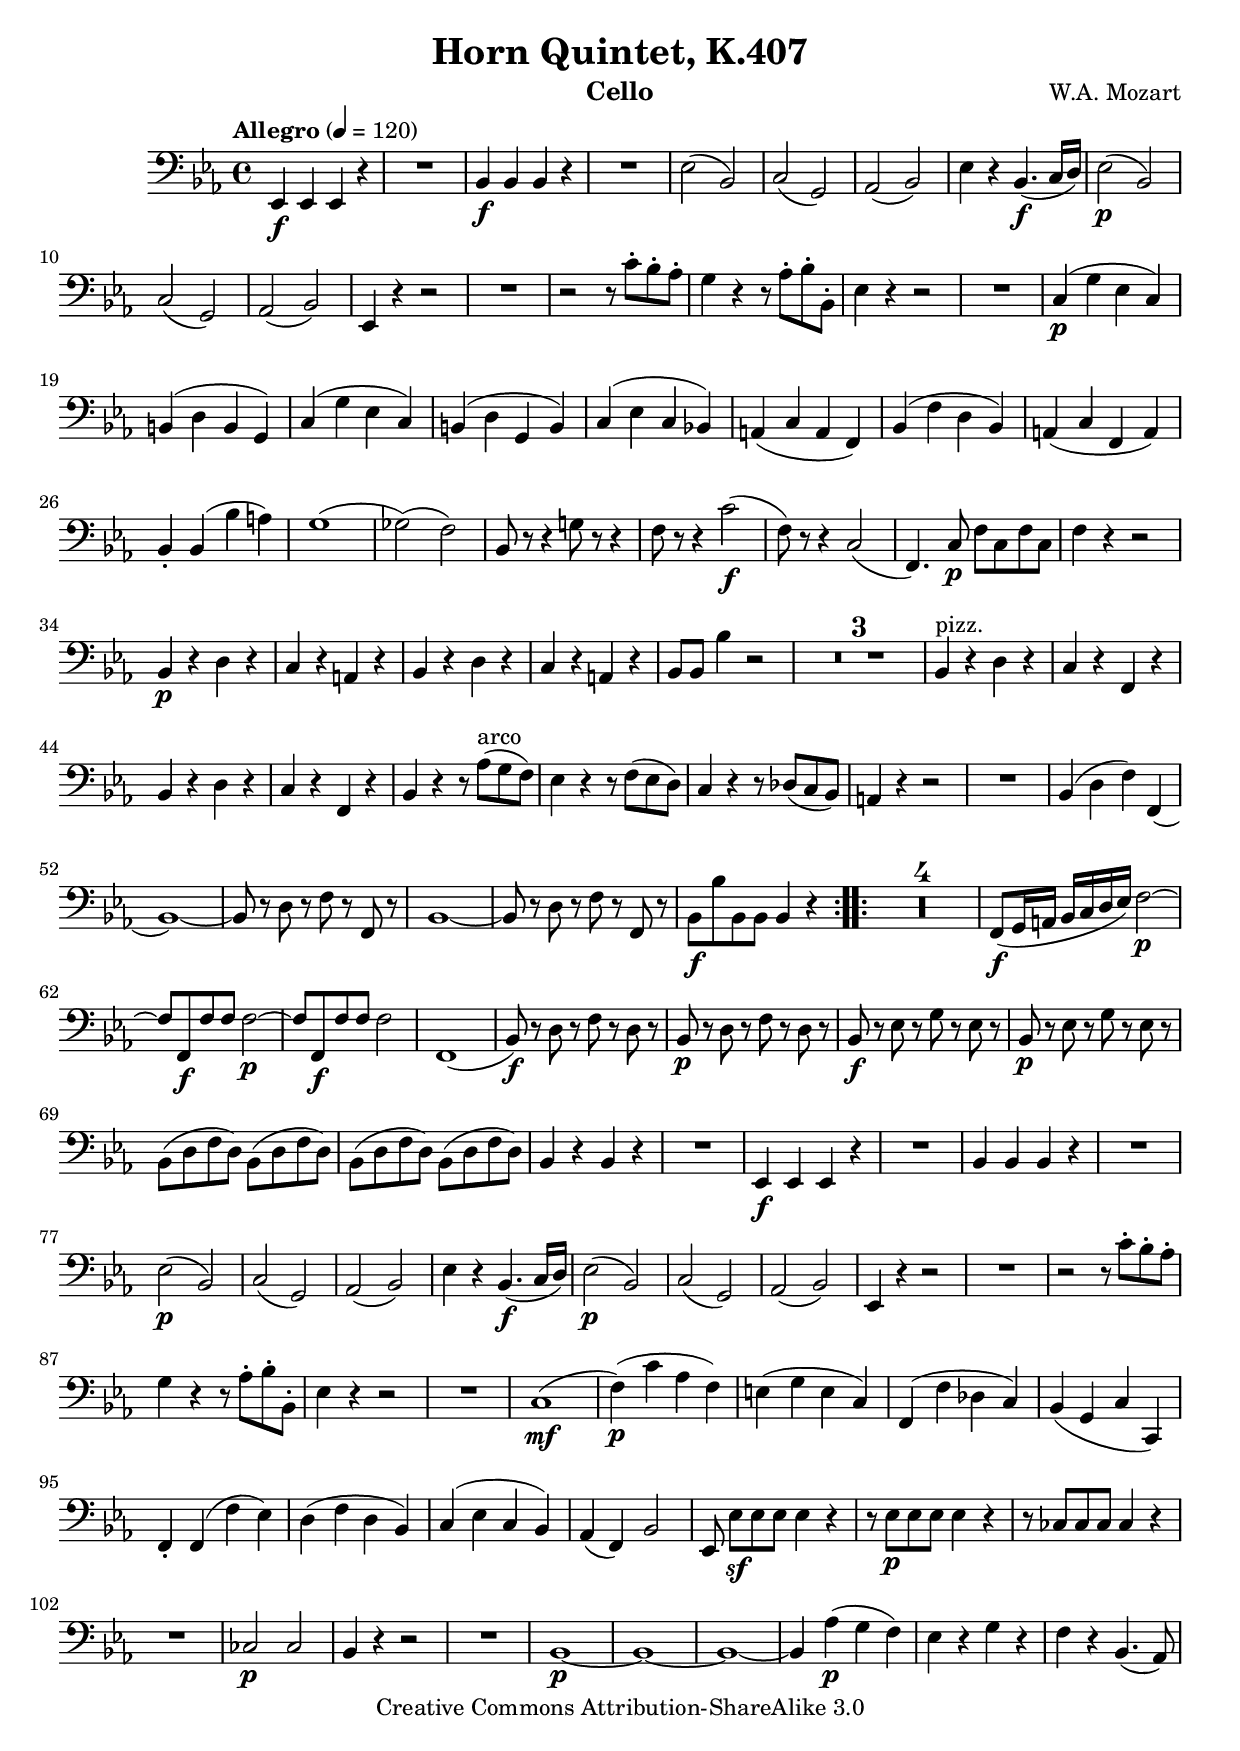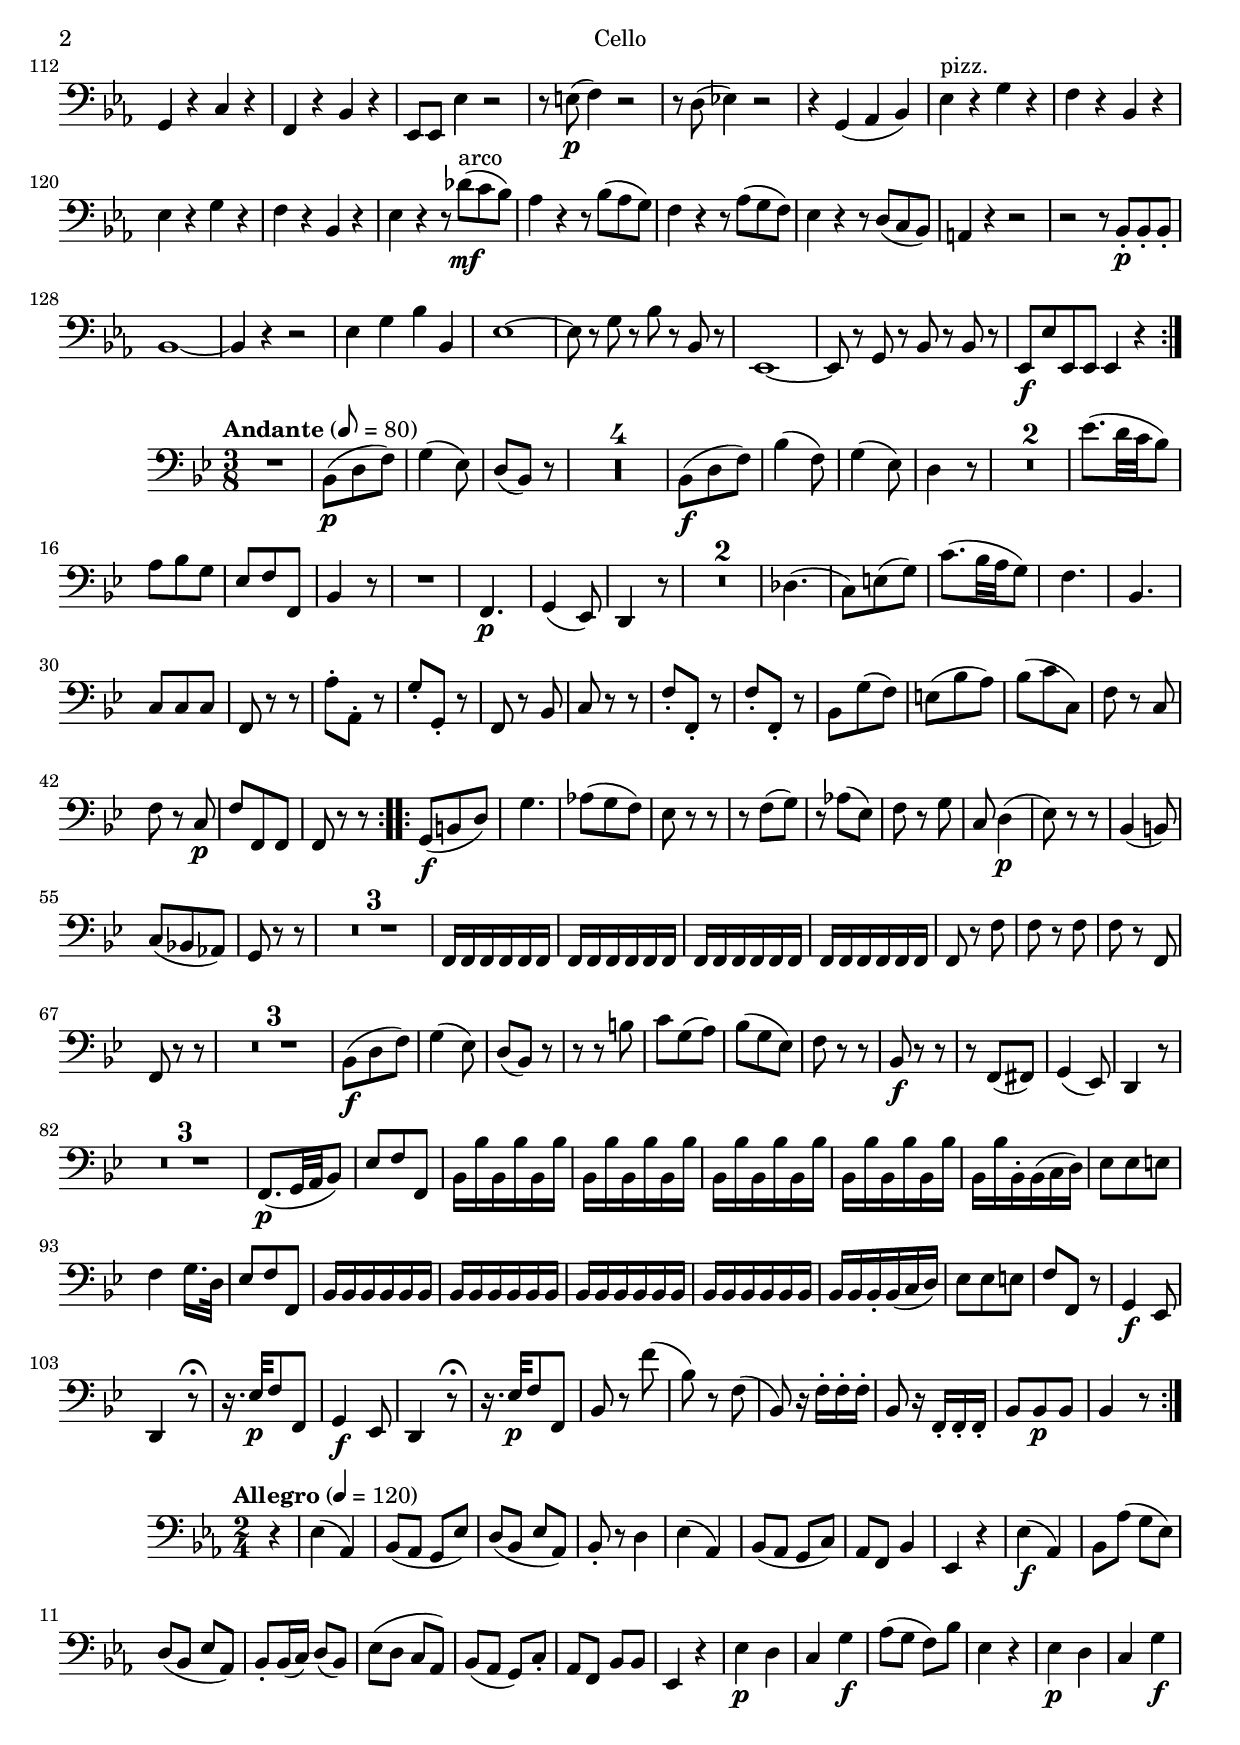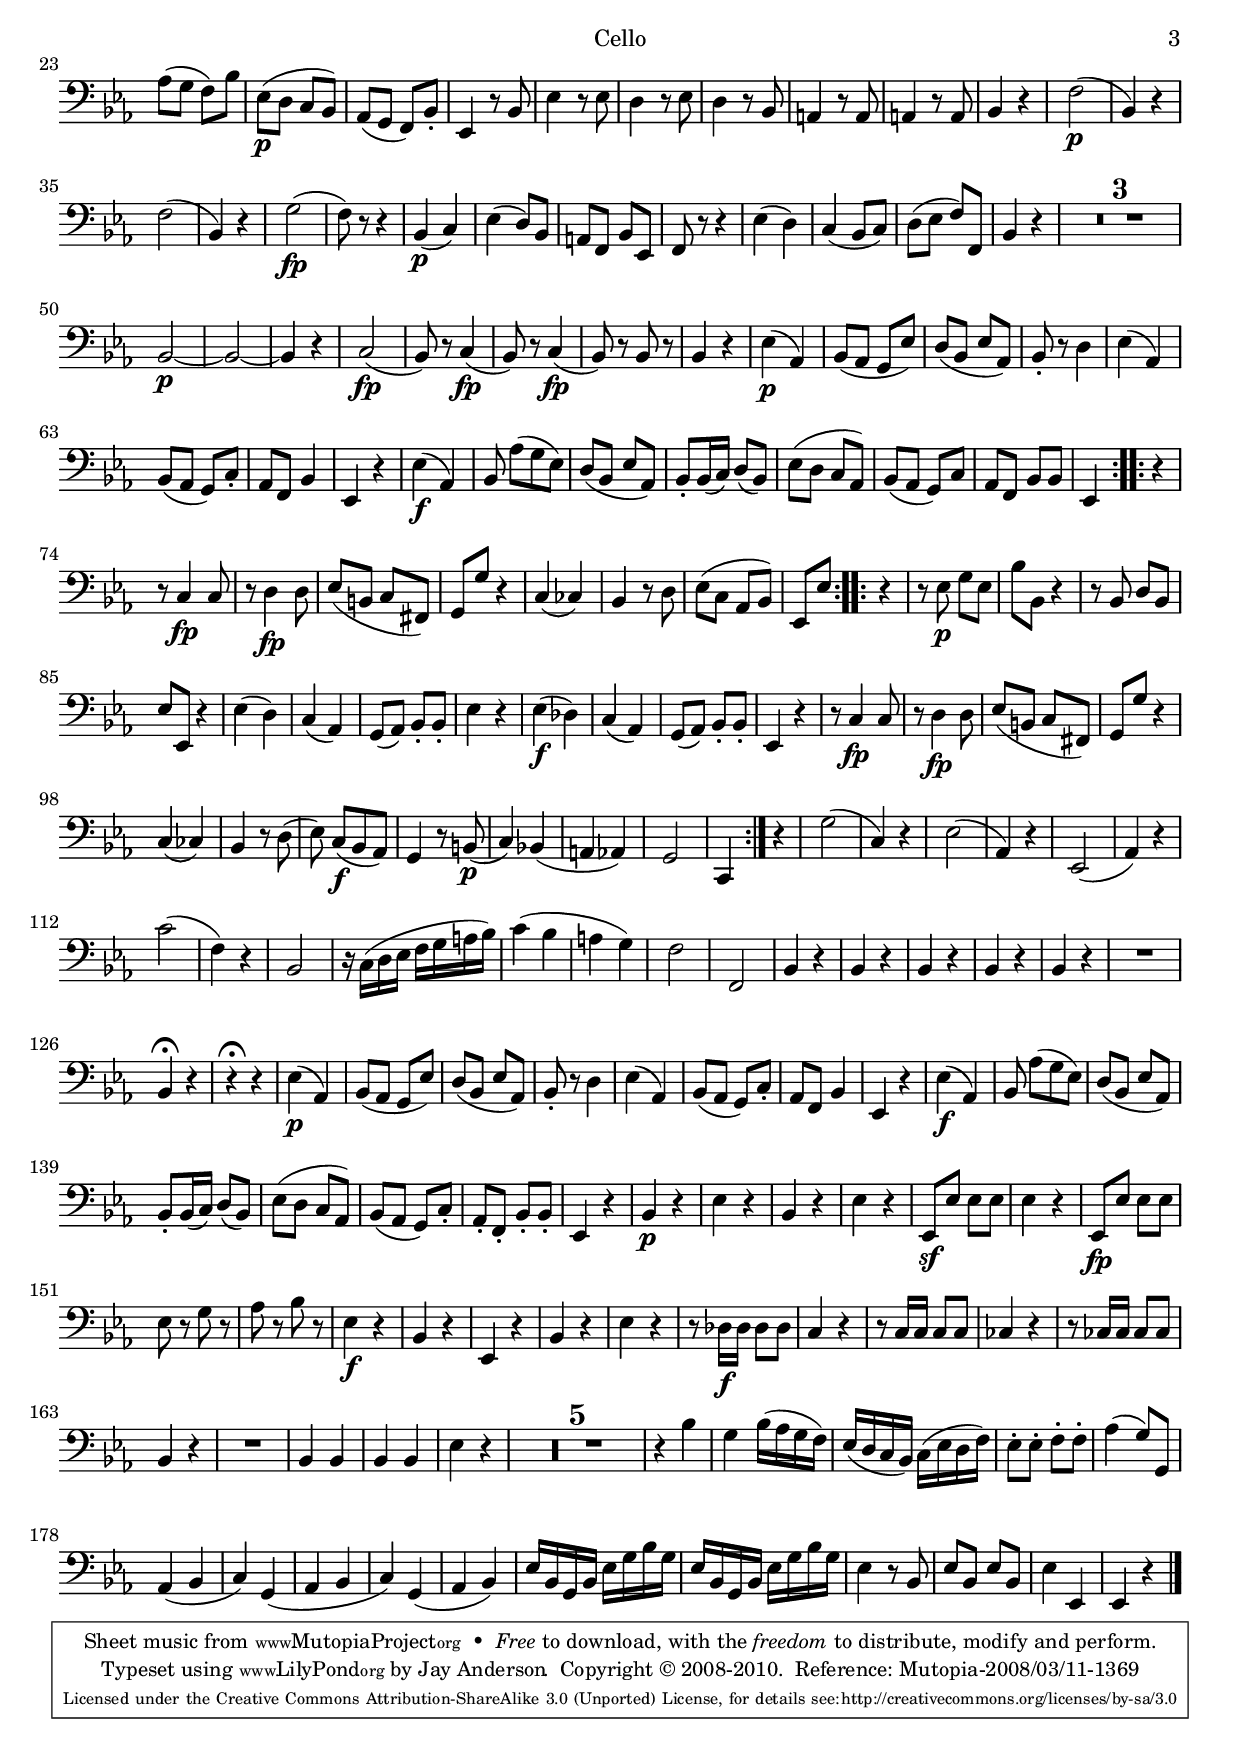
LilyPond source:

\version "2.13.18"

\include "defs.ily" 
\version "2.13.18"

celloMvtI = \relative c,
{
  \key ees \major
  \clef bass
  ees4\f ees ees r |
  R1 |
  bes'4\f bes bes r |
  R1 |
  ees2( bes) |
  c( g) |
  aes( bes) |
  ees4 r bes4.(\f c16 d) |
  ees2(\p bes) |
  c( g) |
  aes( bes) |
  ees,4 r r2 |
  R1 |
  r2 r8 c''8-. bes-. aes-. |
  g4 r r8 aes8-. bes-. bes,-. |
  ees4 r r2 |
  R1 |
  c4(\p g' ees c) |
  b( d b g) |
  c( g' ees c) |
  b( d g, b) |
  c( ees c bes) |
  a( c a f) |
  bes( f' d bes) |
  a( c f, a) |
  bes-. bes( bes' a) |
  g1( |
  ges2)( f) |
  bes,8 r r4 g'8 r r4 |
  f8 r r4 c'2(\f |
  f,8) r r4 c2( |
  f,4.) c'8\p f c f c |
  f4 r r2 |
  bes,4\p r d r |
  c r a r |
  bes r d r |
  c r a r |
  bes8 bes bes'4 r2 |
  R1*3 |
  bes,4^\markup{pizz.} r d r |
  c r f, r |
  bes r d r |
  c r f, r |
  bes r r8 aes'(^\markup{arco} g f) |
  ees4 r r8 f8( ees d) |
  c4 r r8 des8( c bes) |
  a4 r r2 |
  R1 |
  bes4( d f) f,( |
  bes1~) |
  bes8 r d r f r f, r |
  bes1~ |
  bes8 r d r f r f, r |
  bes8\f bes' bes, bes bes4 r |

  %repeat
  R1*4 |
  f8(\f g16 a bes c d ees) f2~\p |
  f8 f,\f f' f f2~\p
  f8 f,\f f' f f2 |
  f,1( |
  bes8)\f r d r f r d r |
  bes8\p r d r f r d r |
  bes8\f r ees r g r ees r |
  bes8\p r ees r g r ees r |
  \repeat unfold 4 {bes8( d f d)} |
  bes4 r bes r |
  R1 |
  ees,4\f ees ees r |
  R1 |
  bes'4 bes bes r |
  R1 |
  ees2(\p bes) |
  c( g) |
  aes( bes) |
  ees4 r bes4.(\f c16 d) |
  ees2(\p bes) |
  c( g) |
  aes( bes) |
  ees,4 r r2 |
  R1 |
  r2 r8 c''-. bes-. aes-. |
  g4 r r8 aes-. bes-. bes,-. |
  ees4 r r2 |
  R1 |
  c1(\mf |
  f4)(\p c' aes f) |
  e( g e c) |
  f,( f' des c) |
  bes( g c c,) |
  f-. f( f' ees) |
  d( f d bes) |
  c( ees c bes) |
  aes( f) bes2 |
  ees,8 ees'[\sf ees ees] ees4 r |
  r8 ees\p ees ees ees4 r |
  r8 ces ces ces ces4 r |
  R1 |
  ces2\p ces |
  bes4 r r2 |
  R1 |
  bes1~\p | bes~ | bes~ |
  bes4 aes'(\p g f) |
  ees4 r g r |
  f r bes,4.( aes8) |
  g4 r c r |
  f, r bes r |
  ees,8 ees ees'4 r2 |
  r8 e(\p f4) r2 |
  r8 d( ees4) r2 |
  r4 g,( aes bes) |
  ees4^\markup{pizz.} r g r |
  f r bes, r |
  ees r g r |
  f r bes, r |
  ees r r8 des'(^\markup{arco}\mf c bes) |
  aes4 r r8 bes( aes g) |
  f4 r r8 aes8( g f) |
  ees4 r r8 d( c bes) |
  a4 r r2 |
  r2 r8 bes-.\p bes-. bes-. |
  bes1~ |
  bes4 r r2 |
  ees4 g bes bes, |
  ees1~ |
  ees8 r g r bes r bes, r |
  ees,1~ |
  ees8 r g r bes r bes r |
  ees,\f ees' ees, ees ees4 r |
}

celloMvtII = \relative c
{
  \clef bass
  \key bes \major
  R4. |
  bes8(\p d f) |
  g4( ees8) |
  d( bes) r |
  R4.*4 |
  bes8(\f d f) |
  bes4( f8) |
  g4( ees8) |
  d4 r8 |
  R4.*2 |
  ees'8.( d32 c bes8) |
  a8 bes g |
  ees f f, |
  bes4 r8 |
  R4. |
  f4.\p |
  g4( ees8) |
  d4 r8 |
  R4.*2 |
  des'4.( |
  c8) e( g) |
  c8.( bes32 a g8) |
  f4. |
  bes, |
  c8 c c |
  f, r r |
  a'-. a,-. r |
  g'-. g,-. r |
  f r bes |
  c r r |
  f-. f,-. r |
  f'-. f,-. r |
  bes g'( f) |
  e( bes' a) |
  bes( c c,) |
  f r c |
  f r c\p |
  f f, f |
  f r r |

  %repeat
  g8(\f b d) |
  g4. |
  aes8( g f) |
  ees r r |
  r f( g) |
  r aes( ees) |
  f r g |
  c, d4(\p |
  ees8) r r |
  bes4( b8) |
  c( bes aes) |
  g r r |
  R4.*3 |
  \repeat unfold 24 f16 |
  f8 r f' |
  f r f |
  f r f, |
  f r r |
  R4.*3 |
  bes8(\f d f) |
  g4( ees8) |
  d( bes) r |
  r r b' |
  c g( a) |
  bes( g ees) |
  f8 r r |
  bes,\f r r |
  r f( fis) |
  g4( ees8) |
  d4 r8 |
  R4.*3 |
  f8.(\p g32 a bes8) |
  ees f f, |
  \repeat unfold 12 {bes16 bes'} |
  bes, bes' bes,-. bes( c d) |
  ees8 ees e |
  f4 g16. d32 |
  ees8 f f, |
  \repeat unfold 24 bes16 |
  bes bes bes-. bes( c d) |
  ees8 ees e |
  f f, r |
  g4\f ees8 |
  d4 r8\fermata |
  r16. ees'32\p f8 f, |
  g4\f ees8 |
  d4 r8\fermata |
  r16. ees'32\p f8 f, |
  bes8 r f''( |
  bes,) r f( |
  bes,) r16 f'-. f-. f-. |
  bes,8 r16 f-. f-. f-. |
  bes8 bes\p bes |
  bes4 r8 |
}

celloMvtIII = \relative c
{
  \clef bass
  \key ees \major
  r4
  ees( aes,) |
  bes8( aes g ees') |
  d( bes ees aes,) |
  bes-. r d4 |
  ees( aes,) |
  bes8( aes g c) |
  aes f bes4 |
  ees, r |
  ees'(\f aes,) |
  bes8 aes'( g ees) |
  d( bes ees aes,) |
  bes-. bes16( c) d8( bes) |
  ees( d c aes) |
  bes( aes g) c-. |
  aes f bes bes |
  ees,4 r |
  ees'\p d |
  c g'\f |
  aes8( g f) bes |
  ees,4 r |
  ees\p d |
  c g'\f |
  aes8( g f) bes |
  ees,(\p d c bes) |
  aes( g f) bes-. |
  ees,4 r8 bes' |
  ees4 r8 ees |
  d4 r8 ees |
  d4 r8 bes |
  a4 r8 a |
  a4 r8 a |
  bes4 r |
  f'2(\p |
  bes,4) r |
  f'2( |
  bes,4) r |
  g'2(\fp |
  f8) r r4 |
  bes,4(\p c) |
  ees( d8) bes |
  a f bes ees, |
  f r r4 |
  ees'4( d) |
  c( bes8 c) |
  d( ees f) f, |
  bes4 r |
  R2*3 |
  bes2~\p | bes~ | bes4 r |
  c2(\fp |
  bes8) r c4(\fp |
  bes8) r c4(\fp |
  bes8) r bes r |
  bes4 r |
  ees4(\p aes,) |
  bes8( aes g ees') |
  d( bes ees aes,) |
  bes-. r d4 |
  ees( aes,) |
  bes8( aes g) c-. |
  aes f bes4 |
  ees, r |
  ees'(\f aes,) |
  bes8 aes'[( g ees]) |
  d( bes ees aes,) |
  bes-. bes16( c) d8( bes) |
  ees( d c aes) |
  bes( aes g) c |
  aes f bes bes |
  ees,4

  %repeat
  r |
  r8 c'4\fp c8 |
  r8 d4\fp d8 |
  ees8( b c fis,) |
  g g' r4 |
  c,4( ces) |
  bes r8 d8 |
  ees( c aes bes) |
  ees, ees'

  %repeat
  %\appoggiatura s16
  r4 |
  r8 ees\p g ees |
  bes' bes, r4 |
  r8 bes d bes |
  ees ees, r4 |
  ees'4( d) |
  c( aes) |
  g8( aes) bes-. bes-. |
  ees4 r |
  ees(\f des) |
  c( aes) |
  g8( aes) bes-. bes-. |
  ees,4 r |
  r8 c'4\fp c8 |
  r8 d4\fp d8 |
  ees8( b c fis,) |
  g g' r4 |
  c,4( ces) |
  bes r8 d8( |
  ees) c[(\f bes aes]) |
  g4 r8 b(\p |
  c4) bes( |
  a aes) |
  g2 |
  c,4

  %repeat
  r |
  g''2( |
  c,4) r |
  ees2( |
  aes,4) r |
  ees2( |
  aes4) r |
  c'2( |
  f,4) r |
  bes,2 |
  r16 c( d ees f g a bes) |
  c4( bes |
  a g) |
  f2 |
  f, |
  \repeat unfold 5 {bes4 r |}
  R2 |
  bes4\fermata r |
  r4\fermata r |
  ees4(\p aes,) |
  bes8( aes g ees') |
  d( bes ees aes,) |
  bes-. r d4 |
  ees( aes,) |
  bes8( aes g) c-. |
  aes f bes4 |
  ees, r |
  ees'(\f aes,) |
  bes8 aes'[( g ees]) |
  d( bes ees aes,) |
  bes-. bes16( c) d8( bes) |
  ees( d c aes) |
  bes( aes g) c-. |
  aes-. f-. bes-. bes-. |
  ees,4 r |
  bes'\p r |
  ees r |
  bes r |
  ees r |
  ees,8\sf ees' ees ees |
  ees4 r |
  ees,8\fp ees' ees ees |
  ees r g r |
  aes r bes r |
  ees,4\f r |
  bes r |
  ees, r |
  bes' r |
  ees r |
  r8 des16\f des des8 des |
  c4 r |
  r8 c16 c c8 c |
  ces4 r |
  r8 ces16 ces ces8 ces |
  bes4 r |
  R2 |
  bes4 bes |
  bes bes |
  ees r |
  R2*5 |
  r4 bes' |
  g bes16( aes g f) |
  ees( d c bes) c( ees d f) |
  ees8-. ees-. f-. f-. |
  aes4( g8) g, |
  aes4( bes |
  c) g( |
  aes bes |
  c) g( |
  aes bes) |
  \repeat unfold 2 {ees16 bes g bes ees g bes g |}
  ees4 r8 bes8 |
  ees bes ees bes |
  ees4 ees, |
  ees r |
}
 

instrument = "Cello"

notesMvtI = \celloMvtI
notesMvtII = \celloMvtII
notesMvtIII = \celloMvtIII

\version "2.13.18"

\include "defs.ily"

\book
{
  \include "header.ily"
  \score
  {
    \new Staff { << \notesMvtI \outlineMvtI >> }
  }
  \score
  {
    \new Staff { << \notesMvtII \outlineMvtII >> }
  }
  \score
  {
    \new Staff { << \notesMvtIII \outlineMvtIII >> }
  }
}

